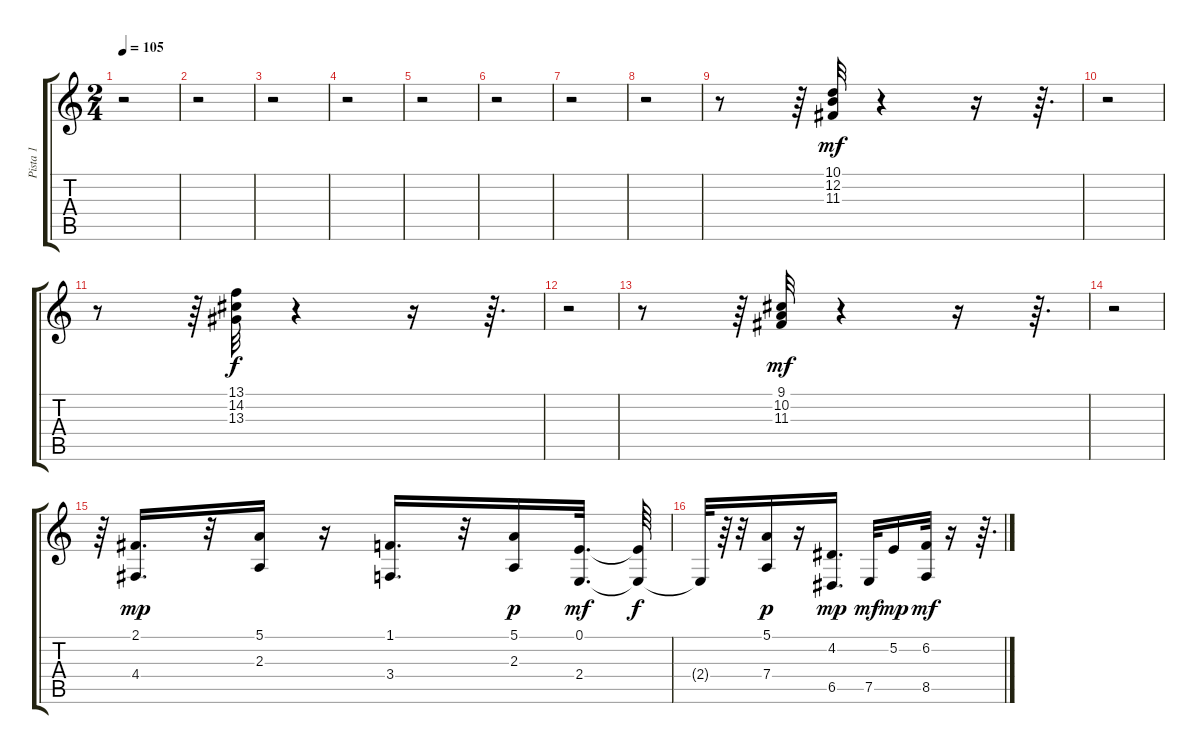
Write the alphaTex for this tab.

\track ("Pista 1" "Pista 1") {instrument brightacousticpiano}
\staff {score tabs}
\tuning (E4 B3 G3 D3 A2 E2) {hide}
\ts (2 4)
\tempo 105
\clef g2
\ks c
r.2{dy f} |
r.2 |
r.2 |
r.2 |
r.2 |
r.2 |
r.2 |
r.2 |
r.8 r.64 (10.1 12.2 11.3).32{dy mf} r.4 r.16 r.64{d} |
r.2 |
r.8 r.64 (13.1 14.2 13.3).32{dy f} r.4 r.16 r.64{d} |
r.2 |
r.8 r.64 (9.1 10.2 11.3).32{dy mf} r.4 r.16 r.64{d} |
r.2 |
r.64 (2.1 4.4).16{d dy mp} r.32 (5.1 2.3).16 r.16 (1.1 3.4).16{d} r.32 (5.1 2.3).16{dy p} (0.1 2.4).32{d dy mf} (0.1{t} 2.4{t}).64{dy f} |
2.4{t}.32 r.64 r.32 (5.1 7.4).16{dy p} r.16 (4.2 6.5).16{d dy mp} 7.5.32{dy mf} 5.2.16{dy mp} (6.2 8.5).32{dy mf} r.16 r.64{d}
